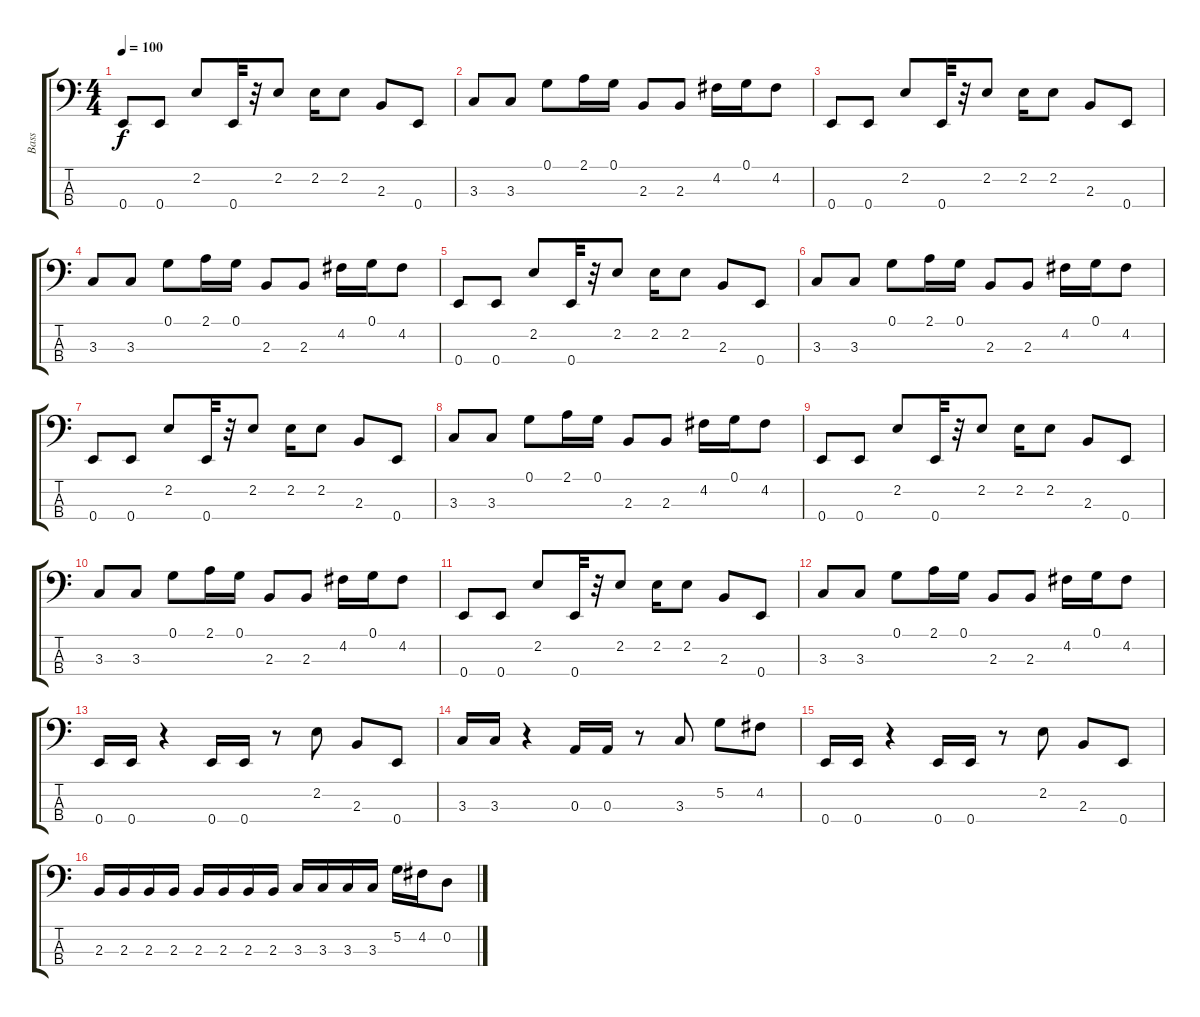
\track ("Bass" "Bass") {instrument electricbassfinger}
\staff {score tabs}
\tuning (G2 D2 A1 E1) {hide}
\ts (4 4)
\tempo 100
\clef f4
\ks c
0.4.8{dy f} 0.4.8 2.2.8 0.4.32 r.32 2.2.8 2.2.16 2.2.8 2.3.8 0.4.8 |
3.3.8 3.3.8 0.1.8 2.1.16 0.1.16 2.3.8 2.3.8 4.2.16 0.1.16 4.2.8 |
0.4.8 0.4.8 2.2.8 0.4.32 r.32 2.2.8 2.2.16 2.2.8 2.3.8 0.4.8 |
3.3.8 3.3.8 0.1.8 2.1.16 0.1.16 2.3.8 2.3.8 4.2.16 0.1.16 4.2.8 |
0.4.8 0.4.8 2.2.8 0.4.32 r.32 2.2.8 2.2.16 2.2.8 2.3.8 0.4.8 |
3.3.8 3.3.8 0.1.8 2.1.16 0.1.16 2.3.8 2.3.8 4.2.16 0.1.16 4.2.8 |
0.4.8 0.4.8 2.2.8 0.4.32 r.32 2.2.8 2.2.16 2.2.8 2.3.8 0.4.8 |
3.3.8 3.3.8 0.1.8 2.1.16 0.1.16 2.3.8 2.3.8 4.2.16 0.1.16 4.2.8 |
0.4.8 0.4.8 2.2.8 0.4.32 r.32 2.2.8 2.2.16 2.2.8 2.3.8 0.4.8 |
3.3.8 3.3.8 0.1.8 2.1.16 0.1.16 2.3.8 2.3.8 4.2.16 0.1.16 4.2.8 |
0.4.8 0.4.8 2.2.8 0.4.32 r.32 2.2.8 2.2.16 2.2.8 2.3.8 0.4.8 |
3.3.8 3.3.8 0.1.8 2.1.16 0.1.16 2.3.8 2.3.8 4.2.16 0.1.16 4.2.8 |
0.4.16 0.4.16 r.4 0.4.16 0.4.16 r.8 2.2.8 2.3.8 0.4.8 |
3.3.16 3.3.16 r.4 0.3.16 0.3.16 r.8 3.3.8 5.2.8 4.2.8 |
0.4.16 0.4.16 r.4 0.4.16 0.4.16 r.8 2.2.8 2.3.8 0.4.8 |
2.3.16 2.3.16 2.3.16 2.3.16 2.3.16 2.3.16 2.3.16 2.3.16 3.3.16 3.3.16 3.3.16 3.3.16 5.2.16 4.2.16 0.2.8
